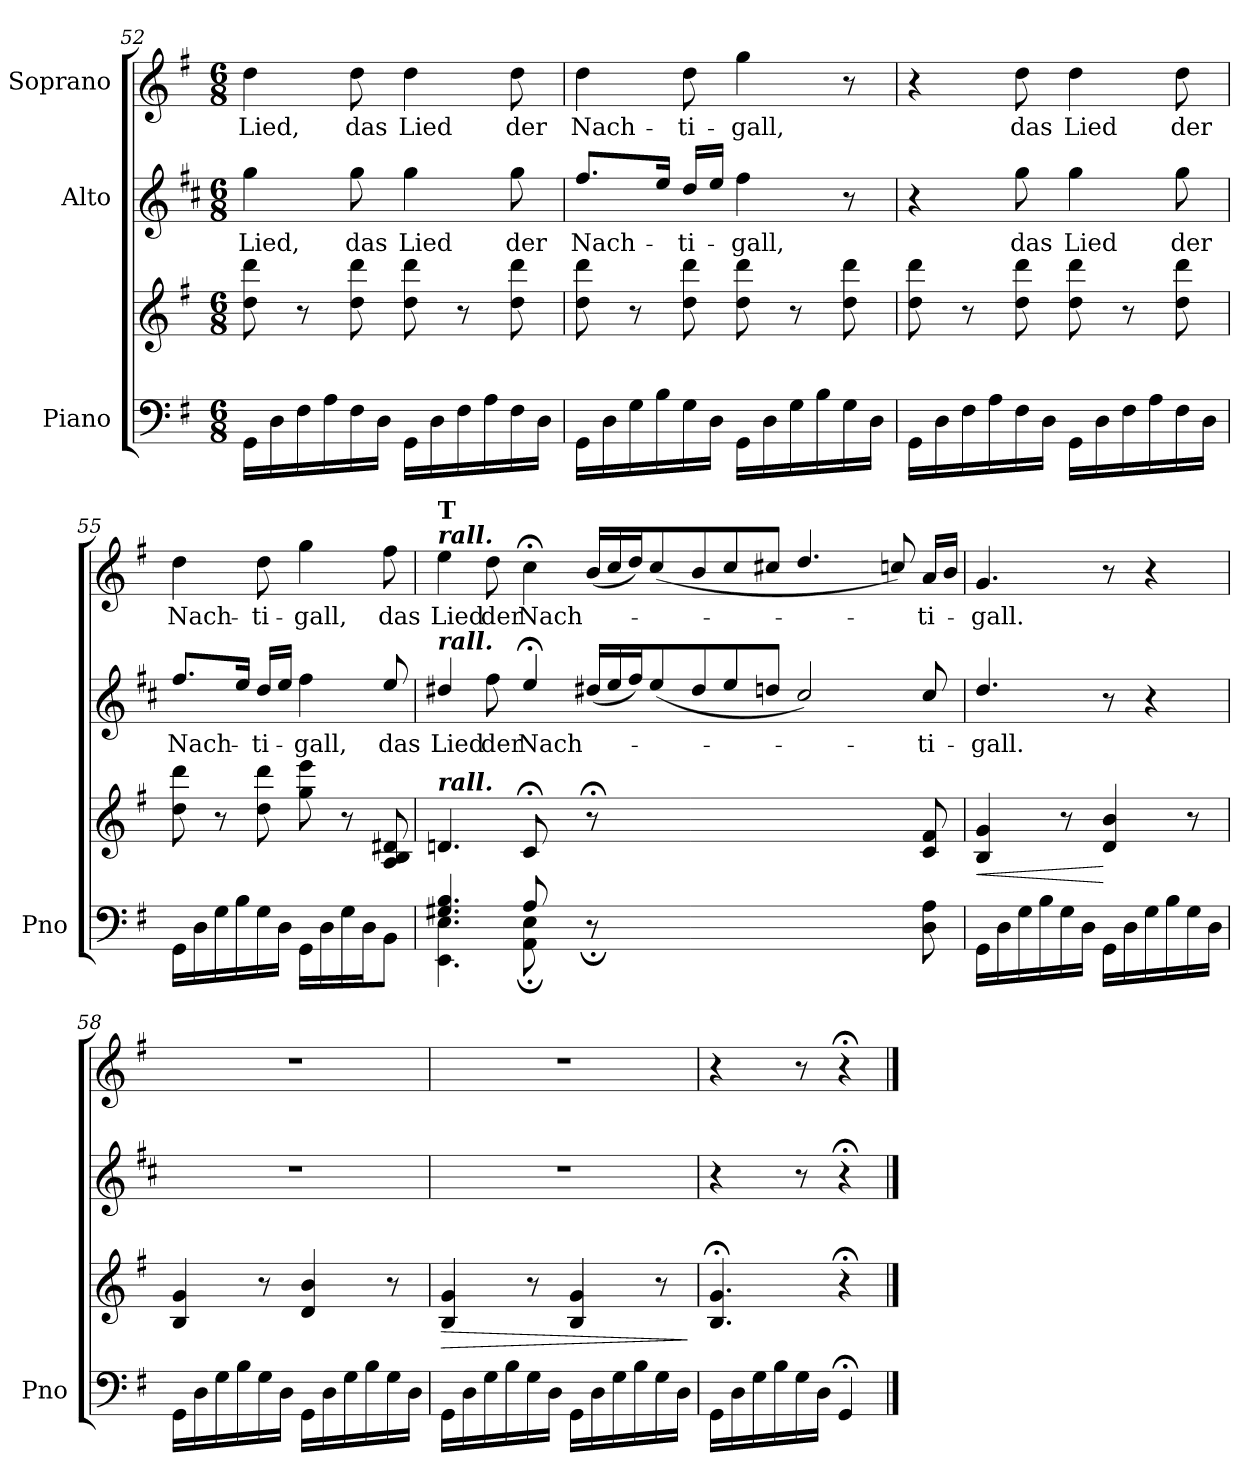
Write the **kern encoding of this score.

**kern	**kern	**dynam	**kern	**text	**kern	**text
*part3	*part3	*part3	*part2	*part2	*part1	*part1
*staff4	*staff3	*staff3/4	*staff2	*staff2	*staff1	*staff1
*I"Piano	*	*	*I"Alto	*	*I"Soprano	*
*I'Pno	*	*	*	*	*	*
!!LO:LB:g=z
*clefF4	*clefG2	*	*clefG2	*	*clefG2	*
*	*	*	*ITrd4c7	*	*	*
*k[f#]	*k[f#]	*	*k[f#]	*	*k[f#]	*
*M6/8	*M6/8	*	*M6/8	*	*M6/8	*
=52	=52	=52	=52	=52	=52	=52
!	!	!	!	!LO:LY:b	!	!LO:LY:b
16GG\LL	8dd\ 8ddd\	.	4cc\	Lied,	4dd\	Lied,
16D\	.	.	.	.	.	.
16F#\	8r	.	.	.	.	.
16A\	.	.	.	.	.	.
!	!	!	!	!LO:LY:b	!	!LO:LY:b
16F#\	8dd\ 8ddd\	.	8cc\	das	8dd\	das
16D\JJ	.	.	.	.	.	.
!	!	!	!	!LO:LY:b	!	!LO:LY:b
16GG\LL	8dd\ 8ddd\	.	4cc\	Lied	4dd\	Lied
16D\	.	.	.	.	.	.
16F#\	8r	.	.	.	.	.
16A\	.	.	.	.	.	.
!	!	!	!	!LO:LY:b	!	!LO:LY:b
16F#\	8dd\ 8ddd\	.	8cc\	der	8dd\	der
16D\JJ	.	.	.	.	.	.
=53	=53	=53	=53	=53	=53	=53
!	!	!	!	!LO:LY:b	!	!LO:LY:b
16GG\LL	8dd\ 8ddd\	.	8.b/L	Nach-	4dd\	Nach-
16D\	.	.	.	.	.	.
16G\	8r	.	.	.	.	.
16B\	.	.	16a/Jk	.	.	.
!	!	!	!	!LO:LY:b	!	!LO:LY:b
16G\	8dd\ 8ddd\	.	16g/LL	-ti-	8dd\	-ti-
16D\JJ	.	.	16a/JJ	.	.	.
!	!	!	!	!LO:LY:b	!	!LO:LY:b
16GG\LL	8dd\ 8ddd\	.	4b\	-gall,	4gg\	-gall,
16D\	.	.	.	.	.	.
16G\	8r	.	.	.	.	.
16B\	.	.	.	.	.	.
16G\	8dd\ 8ddd\	.	8r	.	8r	.
16D\JJ	.	.	.	.	.	.
=54	=54	=54	=54	=54	=54	=54
16GG\LL	8dd\ 8ddd\	.	4r	.	4r	.
16D\	.	.	.	.	.	.
16F#\	8r	.	.	.	.	.
16A\	.	.	.	.	.	.
!	!	!	!	!LO:LY:b	!	!LO:LY:b
16F#\	8dd\ 8ddd\	.	8cc\	das	8dd\	das
16D\JJ	.	.	.	.	.	.
!	!	!	!	!LO:LY:b	!	!LO:LY:b
16GG\LL	8dd\ 8ddd\	.	4cc\	Lied	4dd\	Lied
16D\	.	.	.	.	.	.
16F#\	8r	.	.	.	.	.
16A\	.	.	.	.	.	.
!	!	!	!	!LO:LY:b	!	!LO:LY:b
16F#\	8dd\ 8ddd\	.	8cc\	der	8dd\	der
16D\JJ	.	.	.	.	.	.
=55	=55	=55	=55	=55	=55	=55
!	!	!	!	!LO:LY:b	!	!LO:LY:b
16GG\LL	8dd\ 8ddd\	.	8.b/L	Nach-	4dd\	Nach-
16D\	.	.	.	.	.	.
16G\	8r	.	.	.	.	.
16B\	.	.	16a/Jk	.	.	.
!	!	!	!	!LO:LY:b	!	!LO:LY:b
16G\	8dd\ 8ddd\	.	16g/LL	-ti-	8dd\	-ti-
16D\JJ	.	.	16a/JJ	.	.	.
!	!	!	!	!LO:LY:b	!	!LO:LY:b
16GG\LL	8gg\ 8eee\	.	4b\	-gall,	4gg\	-gall,
16D\	.	.	.	.	.	.
16G\	8r	.	.	.	.	.
16D\J	.	.	.	.	.	.
!	!	!	!	!LO:LY:b	!	!LO:LY:b
8BB\J	8A/ 8B/ 8d#X/	.	8a/	-das	8ff#\	das
!!LO:LB:g=z
=56	=56	=56	=56	=56	=56	=56
*^	*^	*	*	*	*	*
!	!	!	!	!	!	!	!LO:TX:a:Bi:t=rall.	!
!	!	!	!	!	!	!	!LO:TX:a:B:t=T	!
!	!	!	!	!	!LO:TX:a:Bi:t=rall.	!	!	!
!	!	!LO:TX:a:Bi:t=rall.	!	!	!	!	!	!
!	!	!	!	!	!	!LO:LY:b	!	!LO:LY:b
4.G#X/ 4.B/	4.EE\ 4.E\	4.dn/	2ryy	.	4g#X/	Lied	4ee\	Lied
!	!	!	!	!	!	!LO:LY:b	!	!LO:LY:b
.	.	.	.	.	8b\	der	8dd\	der
!	!	!	!	!	!	!LO:LY:b	!	!LO:LY:b
8A/	8AA\; 8E\;	8c;</	.	.	4a;</	Nach-	4cc;<\	Nach-
1ryy	8ryy	8ryy	8reyy	.	.	.	.	.
.	8r;<	8r;<	8reyy	.	(<16g#X!/LL	.	(<16b!/LL	.
.	.	.	.	.	16a!/	.	16cc!/	.
.	8ryy	8ryy	8reyy	.	16b!/J)	.	16dd!/J)	.
.	.	.	.	.	(<8a!/	.	(<8cc!/	.
.	4ryy	4ryy	4reyy	.	.	.	.	.
.	.	.	.	.	8g#!/	.	8b!/	.
.	.	.	.	.	8a!/	.	8cc!/	.
.	2ryy	2ryy	2reyy	.	.	.	.	.
.	.	.	.	.	8gn!/J	.	8cc#X!/J	.
.	.	.	.	.	2f#!/)	.	4.dd!/	.
4..ryy	.	.	.	.	.	.	.	.
.	8.ryy	8.ryy	8.reyy	.	.	.	.	.
.	.	.	.	.	.	.	8ccn!/)	.
!	!	!	!	!	!	!LO:LY:b	!	!LO:LY:b
.	8D\ 8A\	8c/ 8f#/	8rcyy	.	8f#/	ti-	16a/LL	-ti-
.	.	.	.	.	.	.	16b/JJ	.
*v	*v	*	*	*	*	*	*	*
*	*v	*v	*	*	*	*	*
=57	=57	=57	=57	=57	=57	=57
!	!	!LO:HP:b	!	!LO:LY:b	!	!LO:LY:b
16GG\LL	4B/ 4g/	<	4.g/	-gall.	4.g/	-gall.
16D\	.	.	.	.	.	.
16G\	.	.	.	.	.	.
16B\	.	.	.	.	.	.
16G\	8r	.	.	.	.	.
16D\JJ	.	.	.	.	.	.
16GG\LL	4d/ 4b/	[	8r	.	8r	.
16D\	.	.	.	.	.	.
16G\	.	.	4r	.	4r	.
16B\	.	.	.	.	.	.
16G\	8r	.	.	.	.	.
16D\JJ	.	.	.	.	.	.
=58	=58	=58	=58	=58	=58	=58
16GG\LL	4B/ 4g/	.	2.r	.	2.r	.
16D\	.	.	.	.	.	.
16G\	.	.	.	.	.	.
16B\	.	.	.	.	.	.
16G\	8r	.	.	.	.	.
16D\JJ	.	.	.	.	.	.
16GG\LL	4d/ 4b/	.	.	.	.	.
16D\	.	.	.	.	.	.
16G\	.	.	.	.	.	.
16B\	.	.	.	.	.	.
16G\	8r	.	.	.	.	.
16D\JJ	.	.	.	.	.	.
=59	=59	=59	=59	=59	=59	=59
!	!	!LO:HP:b	!	!	!	!
16GG\LL	4B/ 4g/	>	2.r	.	2.r	.
16D\	.	.	.	.	.	.
16G\	.	.	.	.	.	.
16B\	.	.	.	.	.	.
16G\	8r	.	.	.	.	.
16D\JJ	.	.	.	.	.	.
16GG\LL	4B/ 4g/	.	.	.	.	.
16D\	.	.	.	.	.	.
16G\	.	.	.	.	.	.
16B\	.	.	.	.	.	.
16G\	8r	.	.	.	.	.
16D\JJ	.	.	.	.	.	.
.	.	]	.	.	.	.
=60	=60	=60	=60	=60	=60	=60
16GG\LL	4.B/;< 4.g/;<	.	4r	.	4r	.
16D\	.	.	.	.	.	.
16G\	.	.	.	.	.	.
16B\	.	.	.	.	.	.
16G\	.	.	8r	.	8r	.
16D\JJ	.	.	.	.	.	.
4GG;</	4r;<	.	4r;<	.	4r;<	.
==	==	==	==	==	==	==
*-	*-	*-	*-	*-	*-	*-
